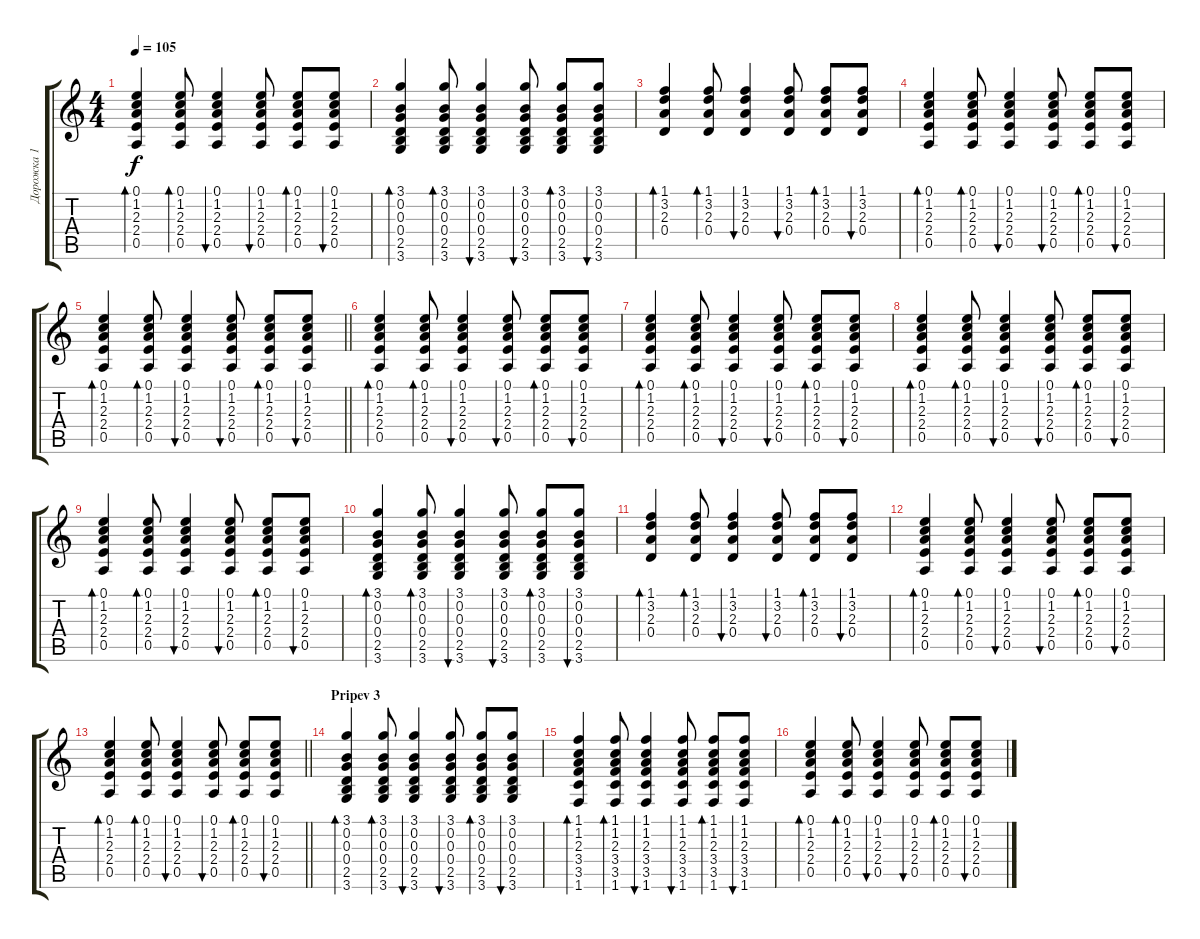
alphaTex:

\track ("Дорожка 1" "Дорожка 1") {instrument acousticguitarsteel}
\staff {score tabs}
\tuning (E4 B3 G3 D3 A2 E2) {hide}
\ts (4 4)
\tempo 105
\clef g2
\ks c
(0.1 1.2 2.3 2.4 0.5).4{bd 60 dy f} (0.1 1.2 2.3 2.4 0.5).8{bd 60} (0.1 1.2 2.3 2.4 0.5).4{bu 60} (0.1 1.2 2.3 2.4 0.5).8{bu 60} (0.1 1.2 2.3 2.4 0.5).8{bd 60} (0.1 1.2 2.3 2.4 0.5).8{bu 60} |
(3.1 0.2 0.3 0.4 2.5 3.6).4{bd 60} (3.1 0.2 0.3 0.4 2.5 3.6).8{bd 60} (3.1 0.2 0.3 0.4 2.5 3.6).4{bu 60} (3.1 0.2 0.3 0.4 2.5 3.6).8{bu 60} (3.1 0.2 0.3 0.4 2.5 3.6).8{bd 60} (3.1 0.2 0.3 0.4 2.5 3.6).8{bu 60} |
(1.1 3.2 2.3 0.4).4{bd 60} (1.1 3.2 2.3 0.4).8{bd 60} (1.1 3.2 2.3 0.4).4{bu 60} (1.1 3.2 2.3 0.4).8{bu 60} (1.1 3.2 2.3 0.4).8{bd 60} (1.1 3.2 2.3 0.4).8{bu 60} |
(0.1 1.2 2.3 2.4 0.5).4{bd 60} (0.1 1.2 2.3 2.4 0.5).8{bd 60} (0.1 1.2 2.3 2.4 0.5).4{bu 60} (0.1 1.2 2.3 2.4 0.5).8{bu 60} (0.1 1.2 2.3 2.4 0.5).8{bd 60} (0.1 1.2 2.3 2.4 0.5).8{bu 60} |
\barLineRight lightlight
(0.1 1.2 2.3 2.4 0.5).4{bd 60} (0.1 1.2 2.3 2.4 0.5).8{bd 60} (0.1 1.2 2.3 2.4 0.5).4{bu 60} (0.1 1.2 2.3 2.4 0.5).8{bu 60} (0.1 1.2 2.3 2.4 0.5).8{bd 60} (0.1 1.2 2.3 2.4 0.5).8{bu 60} |
(0.1 1.2 2.3 2.4 0.5).4{bd 60} (0.1 1.2 2.3 2.4 0.5).8{bd 60} (0.1 1.2 2.3 2.4 0.5).4{bu 60} (0.1 1.2 2.3 2.4 0.5).8{bu 60} (0.1 1.2 2.3 2.4 0.5).8{bd 60} (0.1 1.2 2.3 2.4 0.5).8{bu 60} |
(0.1 1.2 2.3 2.4 0.5).4{bd 60} (0.1 1.2 2.3 2.4 0.5).8{bd 60} (0.1 1.2 2.3 2.4 0.5).4{bu 60} (0.1 1.2 2.3 2.4 0.5).8{bu 60} (0.1 1.2 2.3 2.4 0.5).8{bd 60} (0.1 1.2 2.3 2.4 0.5).8{bu 60} |
(0.1 1.2 2.3 2.4 0.5).4{bd 60} (0.1 1.2 2.3 2.4 0.5).8{bd 60} (0.1 1.2 2.3 2.4 0.5).4{bu 60} (0.1 1.2 2.3 2.4 0.5).8{bu 60} (0.1 1.2 2.3 2.4 0.5).8{bd 60} (0.1 1.2 2.3 2.4 0.5).8{bu 60} |
(0.1 1.2 2.3 2.4 0.5).4{bd 60} (0.1 1.2 2.3 2.4 0.5).8{bd 60} (0.1 1.2 2.3 2.4 0.5).4{bu 60} (0.1 1.2 2.3 2.4 0.5).8{bu 60} (0.1 1.2 2.3 2.4 0.5).8{bd 60} (0.1 1.2 2.3 2.4 0.5).8{bu 60} |
(3.1 0.2 0.3 0.4 2.5 3.6).4{bd 60} (3.1 0.2 0.3 0.4 2.5 3.6).8{bd 60} (3.1 0.2 0.3 0.4 2.5 3.6).4{bu 60} (3.1 0.2 0.3 0.4 2.5 3.6).8{bu 60} (3.1 0.2 0.3 0.4 2.5 3.6).8{bd 60} (3.1 0.2 0.3 0.4 2.5 3.6).8{bu 60} |
(1.1 3.2 2.3 0.4).4{bd 60} (1.1 3.2 2.3 0.4).8{bd 60} (1.1 3.2 2.3 0.4).4{bu 60} (1.1 3.2 2.3 0.4).8{bu 60} (1.1 3.2 2.3 0.4).8{bd 60} (1.1 3.2 2.3 0.4).8{bu 60} |
(0.1 1.2 2.3 2.4 0.5).4{bd 60} (0.1 1.2 2.3 2.4 0.5).8{bd 60} (0.1 1.2 2.3 2.4 0.5).4{bu 60} (0.1 1.2 2.3 2.4 0.5).8{bu 60} (0.1 1.2 2.3 2.4 0.5).8{bd 60} (0.1 1.2 2.3 2.4 0.5).8{bu 60} |
\barLineRight lightlight
(0.1 1.2 2.3 2.4 0.5).4{bd 60} (0.1 1.2 2.3 2.4 0.5).8{bd 60} (0.1 1.2 2.3 2.4 0.5).4{bu 60} (0.1 1.2 2.3 2.4 0.5).8{bu 60} (0.1 1.2 2.3 2.4 0.5).8{bd 60} (0.1 1.2 2.3 2.4 0.5).8{bu 60} |
\section ("" "Pripev 3")
(3.1 0.2 0.3 0.4 2.5 3.6).4{bd 60} (3.1 0.2 0.3 0.4 2.5 3.6).8{bd 60} (3.1 0.2 0.3 0.4 2.5 3.6).4{bu 60} (3.1 0.2 0.3 0.4 2.5 3.6).8{bu 60} (3.1 0.2 0.3 0.4 2.5 3.6).8{bd 60} (3.1 0.2 0.3 0.4 2.5 3.6).8{bu 60} |
(1.1 1.2 2.3 3.4 3.5 1.6).4{bd 60} (1.1 1.2 2.3 3.4 3.5 1.6).8{bd 60} (1.1 1.2 2.3 3.4 3.5 1.6).4{bu 60} (1.1 1.2 2.3 3.4 3.5 1.6).8{bu 60} (1.1 1.2 2.3 3.4 3.5 1.6).8{bd 60} (1.1 1.2 2.3 3.4 3.5 1.6).8{bu 60} |
(0.1 1.2 2.3 2.4 0.5).4{bd 60} (0.1 1.2 2.3 2.4 0.5).8{bd 60} (0.1 1.2 2.3 2.4 0.5).4{bu 60} (0.1 1.2 2.3 2.4 0.5).8{bu 60} (0.1 1.2 2.3 2.4 0.5).8{bd 60} (0.1 1.2 2.3 2.4 0.5).8{bu 60}
